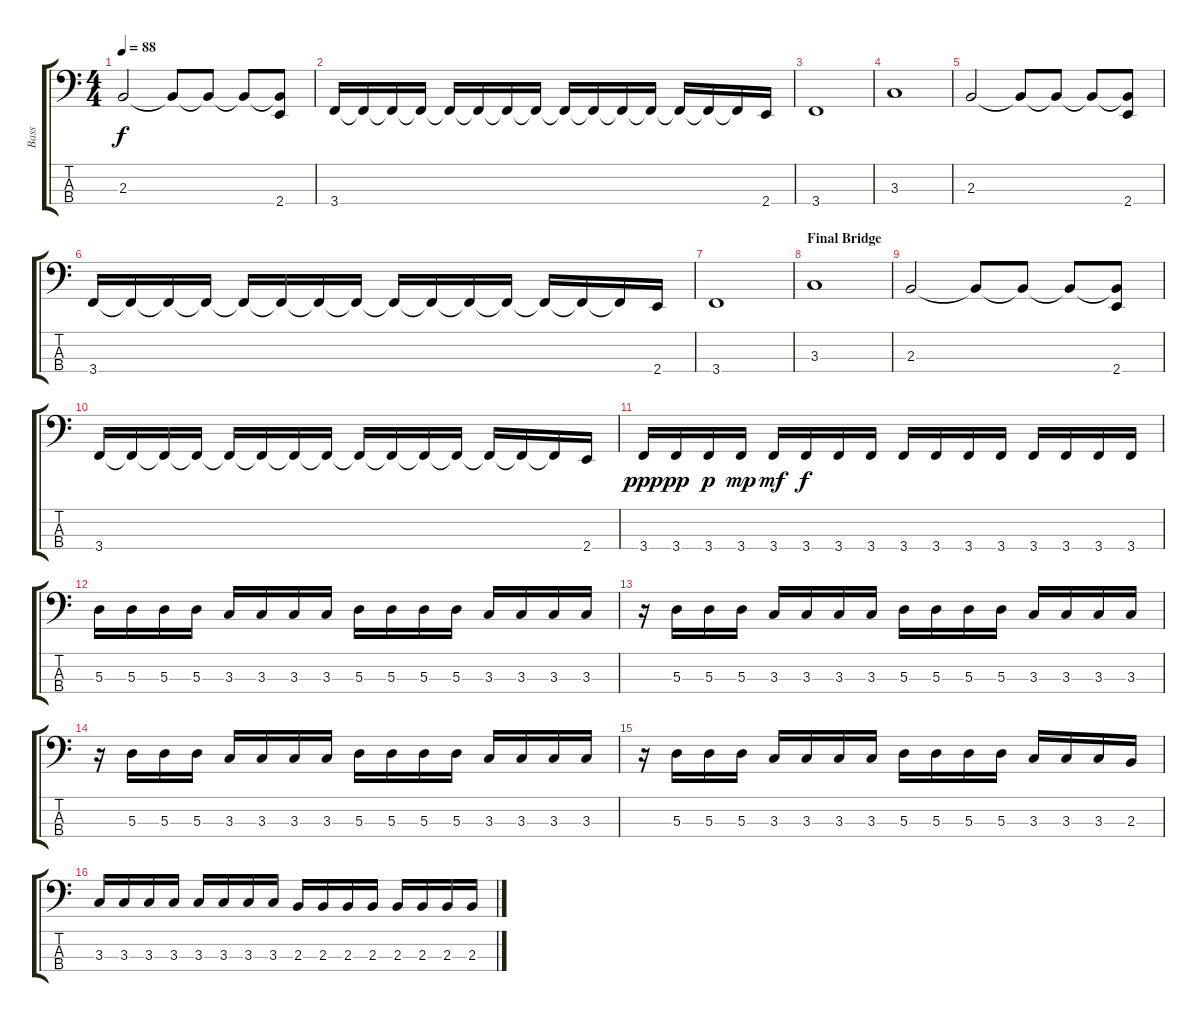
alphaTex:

\track ("Bass" "Bass") {instrument electricbasspick}
\staff {score tabs}
\tuning (G2 D2 A1 D1) {hide}
\ts (4 4)
\tempo 88
\clef f4
\ks c
2.3.2{dy f} 2.3{t}.8 2.3{t}.8 2.3{t}.8 (2.3{t} 2.4).8 |
3.4.16 3.4{t}.16 3.4{t}.16 3.4{t}.16 3.4{t}.16 3.4{t}.16 3.4{t}.16 3.4{t}.16 3.4{t}.16 3.4{t}.16 3.4{t}.16 3.4{t}.16 3.4{t}.16 3.4{t}.16 3.4{t}.16 2.4.16 |
3.4.1 |
3.3.1 |
2.3.2 2.3{t}.8 2.3{t}.8 2.3{t}.8 (2.3{t} 2.4).8 |
3.4.16 3.4{t}.16 3.4{t}.16 3.4{t}.16 3.4{t}.16 3.4{t}.16 3.4{t}.16 3.4{t}.16 3.4{t}.16 3.4{t}.16 3.4{t}.16 3.4{t}.16 3.4{t}.16 3.4{t}.16 3.4{t}.16 2.4.16 |
3.4.1 |
\section ("" "Final Bridge")
3.3.1 |
2.3.2 2.3{t}.8 2.3{t}.8 2.3{t}.8 (2.3{t} 2.4).8 |
3.4.16 3.4{t}.16 3.4{t}.16 3.4{t}.16 3.4{t}.16 3.4{t}.16 3.4{t}.16 3.4{t}.16 3.4{t}.16 3.4{t}.16 3.4{t}.16 3.4{t}.16 3.4{t}.16 3.4{t}.16 3.4{t}.16 2.4.16 |
3.4.16{dy ppp} 3.4.16{dy pp} 3.4.16{dy p} 3.4.16{dy mp} 3.4.16{dy mf} 3.4.16{dy f} 3.4.16 3.4.16 3.4.16 3.4.16 3.4.16 3.4.16 3.4.16 3.4.16 3.4.16 3.4.16 |
5.3.16 5.3.16 5.3.16 5.3.16 3.3.16 3.3.16 3.3.16 3.3.16 5.3.16 5.3.16 5.3.16 5.3.16 3.3.16 3.3.16 3.3.16 3.3.16 |
r.16 5.3.16 5.3.16 5.3.16 3.3.16 3.3.16 3.3.16 3.3.16 5.3.16 5.3.16 5.3.16 5.3.16 3.3.16 3.3.16 3.3.16 3.3.16 |
r.16 5.3.16 5.3.16 5.3.16 3.3.16 3.3.16 3.3.16 3.3.16 5.3.16 5.3.16 5.3.16 5.3.16 3.3.16 3.3.16 3.3.16 3.3.16 |
r.16 5.3.16 5.3.16 5.3.16 3.3.16 3.3.16 3.3.16 3.3.16 5.3.16 5.3.16 5.3.16 5.3.16 3.3.16 3.3.16 3.3.16 2.3.16 |
3.3.16 3.3.16 3.3.16 3.3.16 3.3.16 3.3.16 3.3.16 3.3.16 2.3.16 2.3.16 2.3.16 2.3.16 2.3.16 2.3.16 2.3.16 2.3.16
